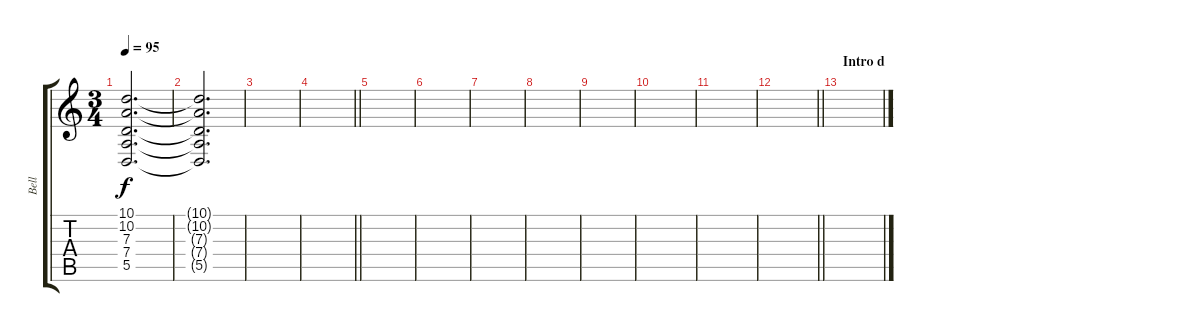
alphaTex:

\track ("Bell" "Bell") {instrument tubularbells}
\staff {score tabs}
\tuning (E4 B3 G3 D3 A2 D2) {hide}
\ts (3 4)
\tempo 95
\clef g2
\ks c
(10.1 10.2 7.3 7.4 5.5).2{d dy f} |
(10.1{t} 10.2{t} 7.3{t} 7.4{t} 5.5{t}).2{d} |
|
\barLineRight lightlight
|
|
|
|
|
|
|
|
\barLineRight lightlight
|
\section ("" "Intro d")
